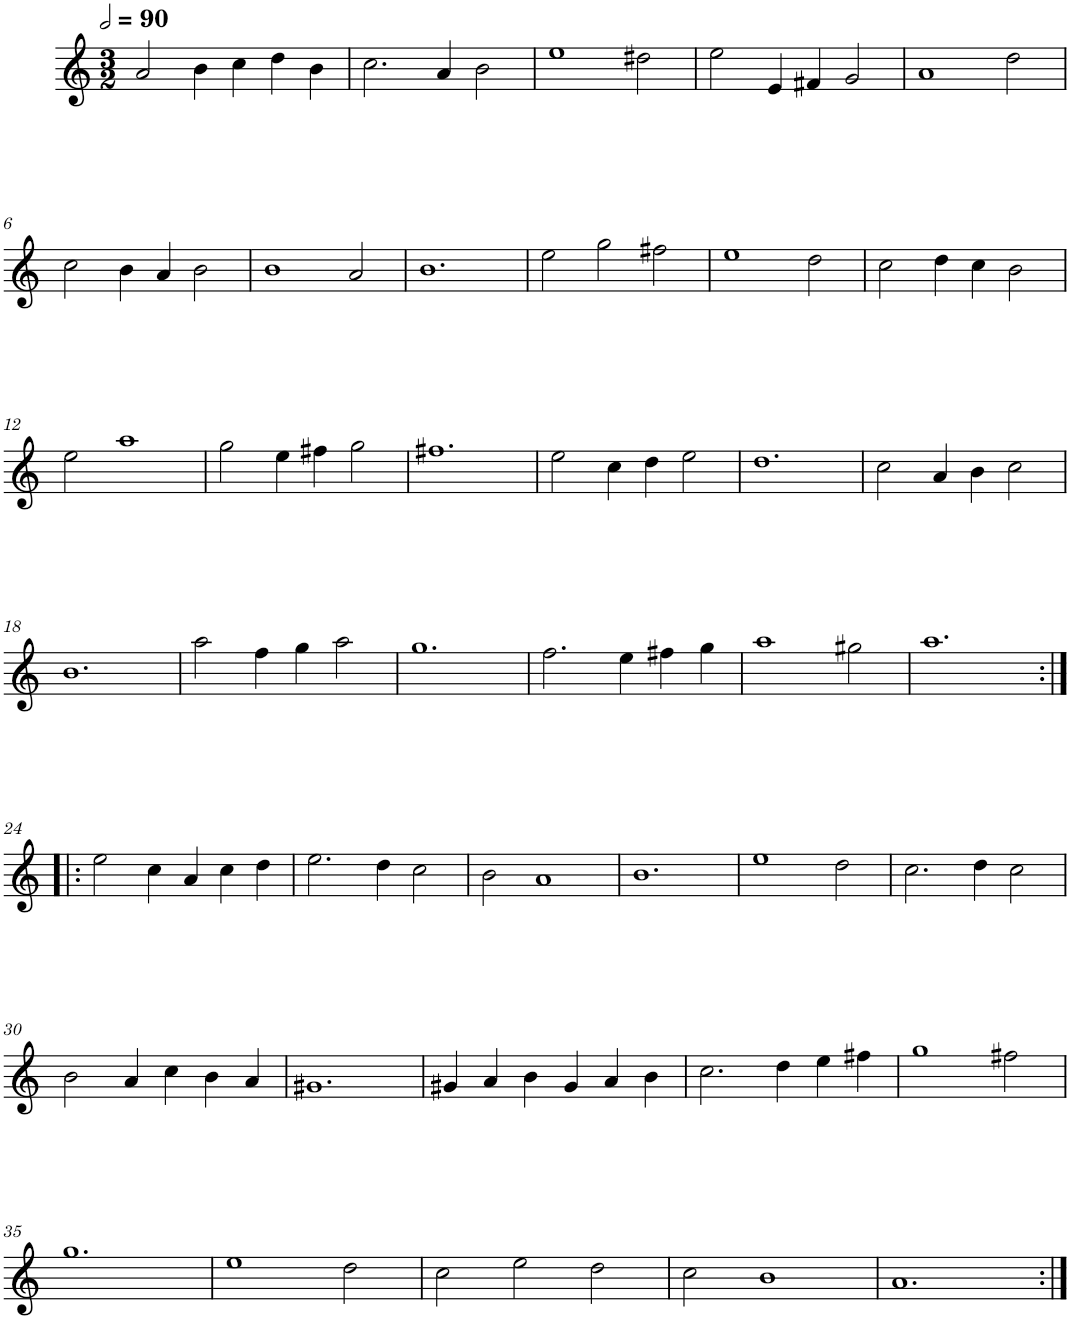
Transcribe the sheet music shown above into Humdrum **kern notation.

**kern
*part1
*staff1
*I"Quatre parties
*clefG2
*k[]
*M3/2
*MM180
=1
2a/
4b\
4cc\
4dd\
4b\
=2
2.cc\
4a/
2b\
=3
1ee
2dd#X\
=4
2ee\
4e/
4f#X/
2g/
=5
1a
2dd\
!!LO:LB:g=z
=6
2cc\
4b\
4a/
2b\
=7
1b
2a/
=8
1.b
=9
2ee\
2gg\
2ff#X\
=10
1ee
2dd\
=11
2cc\
4dd\
4cc\
2b\
!!LO:LB:g=z
=12
2ee\
1aa
=13
2gg\
4ee\
4ff#X\
2gg\
=14
1.ff#X
=15
2ee\
4cc\
4dd\
2ee\
=16
1.dd
=17
2cc\
4a/
4b\
2cc\
!!LO:LB:g=z
=18
1.b
=19
2aa\
4ff\
4gg\
2aa\
=20
1.gg
=21
2.ff\
4ee\
4ff#X\
4gg\
=22
1aa
2gg#X\
=23
1.aa
!!LO:LB:g=z
=24:|!|:
2ee\
4cc\
4a/
4cc\
4dd\
=25
2.ee\
4dd\
2cc\
=26
2b\
1a
=27
1.b
=28
1ee
2dd\
=29
2.cc\
4dd\
2cc\
!!LO:LB:g=z
=30
2b\
4a/
4cc\
4b\
4a/
=31
1.g#X
=32
4g#X/
4a/
4b\
4g#/
4a/
4b\
=33
2.cc\
4dd\
4ee\
4ff#X\
=34
1gg
2ff#X\
!!LO:LB:g=z
=35
1.gg
=36
1ee
2dd\
=37
2cc\
2ee\
2dd\
=38
2cc\
1b
=39
1.a
=:|!
*-
